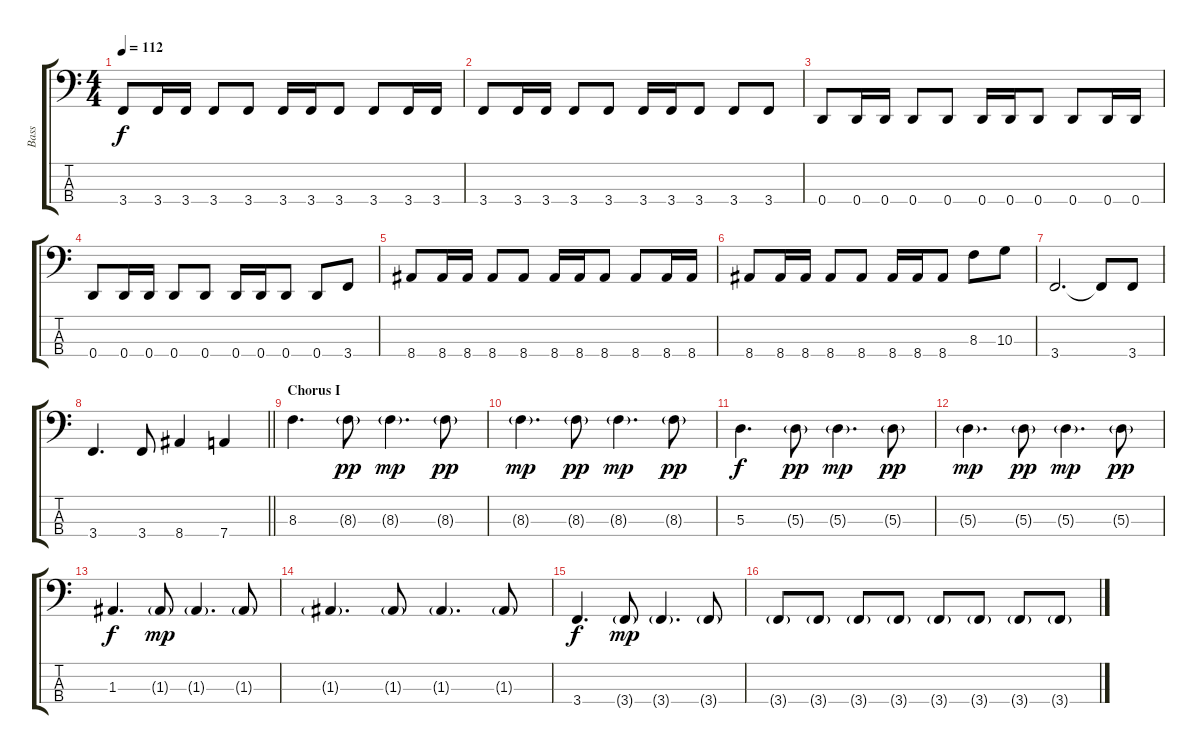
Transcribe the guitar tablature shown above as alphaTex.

\track ("Bass" "Bass") {instrument electricbassfinger}
\staff {score tabs}
\tuning (G2 D2 A1 D1) {hide}
\ts (4 4)
\tempo 112
\clef f4
\ks c
3.4.8{dy f} 3.4.16 3.4.16 3.4.8 3.4.8 3.4.16 3.4.16 3.4.8 3.4.8 3.4.16 3.4.16 |
3.4.8 3.4.16 3.4.16 3.4.8 3.4.8 3.4.16 3.4.16 3.4.8 3.4.8 3.4.8 |
0.4.8 0.4.16 0.4.16 0.4.8 0.4.8 0.4.16 0.4.16 0.4.8 0.4.8 0.4.16 0.4.16 |
0.4.8 0.4.16 0.4.16 0.4.8 0.4.8 0.4.16 0.4.16 0.4.8 0.4.8 3.4.8 |
8.4.8 8.4.16 8.4.16 8.4.8 8.4.8 8.4.16 8.4.16 8.4.8 8.4.8 8.4.16 8.4.16 |
8.4.8 8.4.16 8.4.16 8.4.8 8.4.8 8.4.16 8.4.16 8.4.8 8.3.8 10.3.8 |
3.4.2{d} 3.4{t}.8 3.4.8 |
\barLineRight lightlight
3.4.4{d} 3.4.8 8.4.4 7.4.4 |
\section ("" "Chorus I")
8.3.4{d} 8.3{g}.8{dy pp} 8.3{g}.4{d dy mp} 8.3{g}.8{dy pp} |
8.3{g}.4{d dy mp} 8.3{g}.8{dy pp} 8.3{g}.4{d dy mp} 8.3{g}.8{dy pp} |
5.3.4{d dy f} 5.3{g}.8{dy pp} 5.3{g}.4{d dy mp} 5.3{g}.8{dy pp} |
5.3{g}.4{d dy mp} 5.3{g}.8{dy pp} 5.3{g}.4{d dy mp} 5.3{g}.8{dy pp} |
1.3.4{d dy f} 1.3{g}.8{dy mp} 1.3{g}.4{d} 1.3{g}.8 |
1.3{g}.4{d} 1.3{g}.8 1.3{g}.4{d} 1.3{g}.8 |
3.4.4{d dy f} 3.4{g}.8{dy mp} 3.4{g}.4{d} 3.4{g}.8 |
3.4{g}.8 3.4{g}.8 3.4{g}.8 3.4{g}.8 3.4{g}.8 3.4{g}.8 3.4{g}.8 3.4{g}.8
